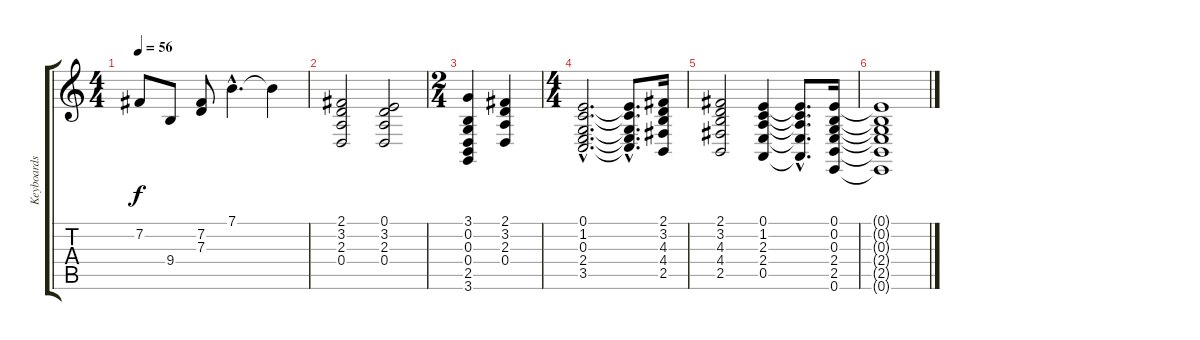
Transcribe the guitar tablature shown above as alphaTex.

\track ("Keyboards" "Keyboards") {instrument drawbarorgan}
\staff {score tabs}
\tuning (E4 B3 G3 D3 A2 E2) {hide}
\ts (4 4)
\tempo 56
\clef g2
\ks c
7.2.8{dy f} 9.4.8 (7.2 7.3).8 7.1{hac}.4{d} 7.1{t}.4 |
(2.1 3.2 2.3 0.4).2 (0.1 3.2 2.3 0.4).2 |
\ts (2 4)
(3.1 0.2 0.3 0.4 2.5 3.6).4 (2.1 3.2 2.3 0.4).4 |
\ts (4 4)
(0.1{hac} 1.2{hac} 0.3{hac} 2.4{hac} 3.5{hac}).2{d} (0.1{hac t} 1.2{hac t} 0.3{hac t} 2.4{hac t} 3.5{hac t}).8{d} (2.1 3.2 4.3 4.4 2.5).16 |
(2.1 3.2 4.3 4.4 2.5).2 (0.1 1.2 2.3 2.4 0.5).4 (0.1{hac t} 1.2{hac t} 2.3{hac t} 2.4{hac t} 0.5{hac t}).8{d} (0.1 0.2 0.3 2.4 2.5 0.6).16 |
(0.1{t} 0.2{t} 0.3{t} 2.4{t} 2.5{t} 0.6{t}).1
